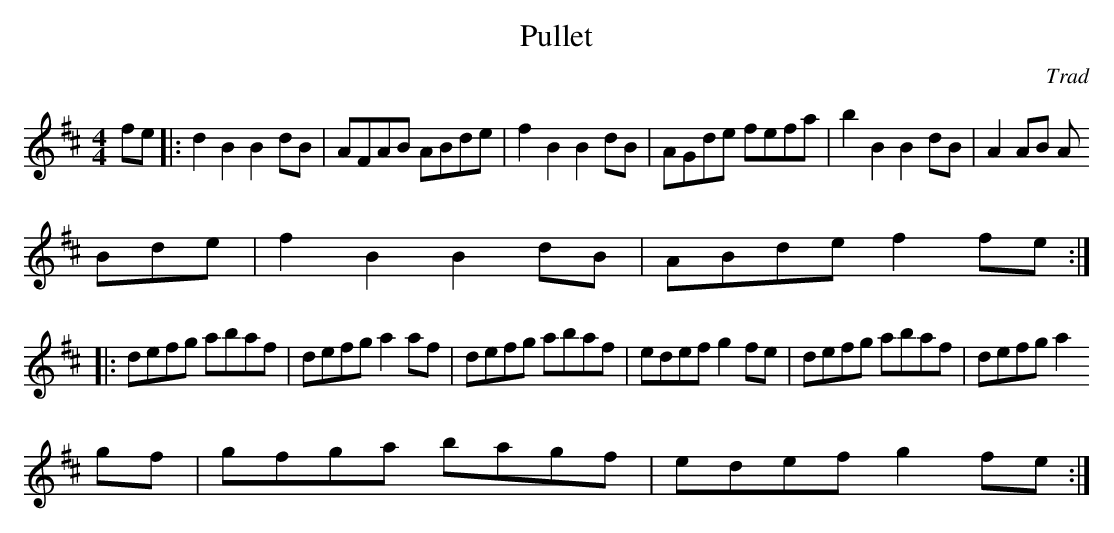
X:1
T:Pullet
M:4/4
L:1/8
C:Trad
K:D
fe |: d2B2B2dB | AFAB ABde | f2B2B2 dB | AGde fefa | b2B2B2 dB | A2 AB A
Bde | f2B2B2 dB | ABde f2 fe :|
|: defg abaf | defg a2 af | defg abaf | edef g2 fe | defg abaf | defg a2
gf | gfga bagf | edef g2 fe :|
